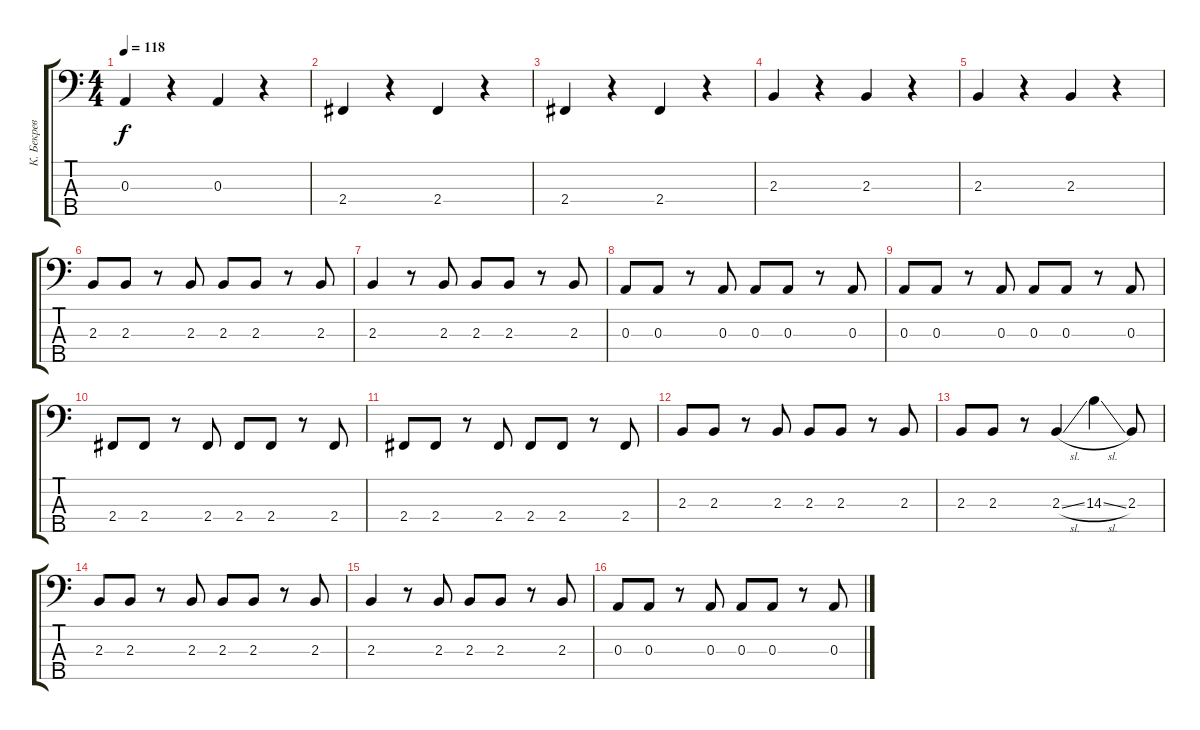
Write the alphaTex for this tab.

\track ("К. Бекрев" "К. Бекрев") {instrument electricbasspick}
\staff {score tabs}
\tuning (G2 D2 A1 E1 B0) {hide}
\ts (4 4)
\tempo 118
\clef f4
\ks c
0.3.4{dy f} r.4 0.3.4 r.4 |
2.4.4 r.4 2.4.4 r.4 |
2.4.4 r.4 2.4.4 r.4 |
2.3.4 r.4 2.3.4 r.4 |
2.3.4 r.4 2.3.4 r.4 |
2.3.8 2.3.8 r.8 2.3.8 2.3.8 2.3.8 r.8 2.3.8 |
2.3.4 r.8 2.3.8 2.3.8 2.3.8 r.8 2.3.8 |
0.3.8 0.3.8 r.8 0.3.8 0.3.8 0.3.8 r.8 0.3.8 |
0.3.8 0.3.8 r.8 0.3.8 0.3.8 0.3.8 r.8 0.3.8 |
2.4.8 2.4.8 r.8 2.4.8 2.4.8 2.4.8 r.8 2.4.8 |
2.4.8 2.4.8 r.8 2.4.8 2.4.8 2.4.8 r.8 2.4.8 |
2.3.8 2.3.8 r.8 2.3.8 2.3.8 2.3.8 r.8 2.3.8 |
2.3.8 2.3.8 r.8 2.3{sl}.4 14.3{sl}.4 2.3.8 |
2.3.8 2.3.8 r.8 2.3.8 2.3.8 2.3.8 r.8 2.3.8 |
2.3.4 r.8 2.3.8 2.3.8 2.3.8 r.8 2.3.8 |
0.3.8 0.3.8 r.8 0.3.8 0.3.8 0.3.8 r.8 0.3.8
